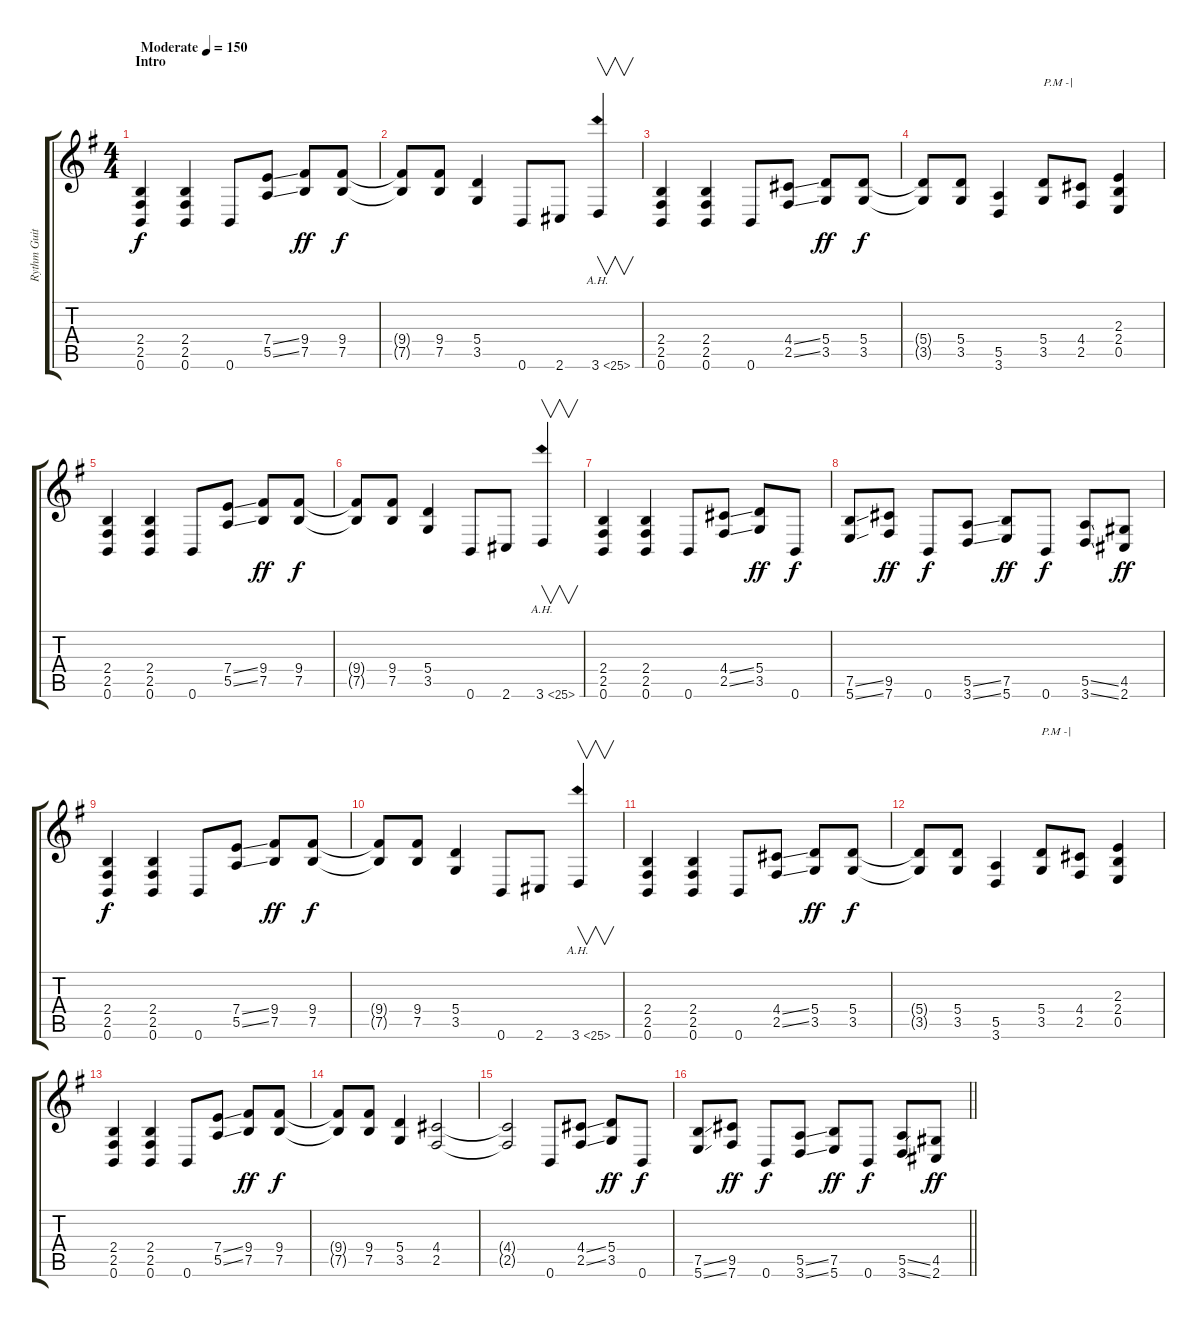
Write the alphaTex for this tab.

\track ("Rythm Guitar 2" "Rythm Guit") {instrument distortionguitar}
\staff {score tabs}
\tuning (B3 Gb3 D3 A2 E2 B1) {hide}
\ts (4 4)
\section ("" "Intro")
\tempo (150 "Moderate")
\clef g2
\ks g
(2.4 2.5 0.6).4{dy f instrument distortionguitar} (2.4 2.5 0.6).4 0.6.8 (7.4{ss} 5.5{ss}).8 (9.4 7.5).8{dy ff} (9.4 7.5).8{dy f} |
(9.4{t} 7.5{t}).8 (9.4 7.5).8 (5.4 3.5).4 0.6.8 2.6.8 3.6{ah 22}.4{v} |
(2.4 2.5 0.6).4 (2.4 2.5 0.6).4 0.6.8 (4.4{ss} 2.5{ss}).8 (5.4 3.5).8{dy ff} (5.4 3.5).8{dy f} |
(5.4{t} 3.5{t}).8 (5.4 3.5).8 (5.5 3.6).4 (5.4 3.5).8{txt "P.M -|"} (4.4 2.5).8 (2.3 2.4 0.5).4 |
(2.4 2.5 0.6).4 (2.4 2.5 0.6).4 0.6.8 (7.4{ss} 5.5{ss}).8 (9.4 7.5).8{dy ff} (9.4 7.5).8{dy f} |
(9.4{t} 7.5{t}).8 (9.4 7.5).8 (5.4 3.5).4 0.6.8 2.6.8 3.6{ah 22}.4{v} |
(2.4 2.5 0.6).4 (2.4 2.5 0.6).4 0.6.8 (4.4{ss} 2.5{ss}).8 (5.4 3.5).8{dy ff} 0.6.8{dy f} |
(7.5{ss} 5.6{ss}).8 (9.5 7.6).8{dy ff} 0.6.8{dy f} (5.5{ss} 3.6{ss}).8 (7.5 5.6).8{dy ff} 0.6.8{dy f} (5.5{ss} 3.6{ss}).8 (4.5 2.6).8{dy ff} |
(2.4 2.5 0.6).4{dy f} (2.4 2.5 0.6).4 0.6.8 (7.4{ss} 5.5{ss}).8 (9.4 7.5).8{dy ff} (9.4 7.5).8{dy f} |
(9.4{t} 7.5{t}).8 (9.4 7.5).8 (5.4 3.5).4 0.6.8 2.6.8 3.6{ah 22}.4{v} |
(2.4 2.5 0.6).4 (2.4 2.5 0.6).4 0.6.8 (4.4{ss} 2.5{ss}).8 (5.4 3.5).8{dy ff} (5.4 3.5).8{dy f} |
(5.4{t} 3.5{t}).8 (5.4 3.5).8 (5.5 3.6).4 (5.4 3.5).8{txt "P.M -|"} (4.4 2.5).8 (2.3 2.4 0.5).4 |
(2.4 2.5 0.6).4 (2.4 2.5 0.6).4 0.6.8 (7.4{ss} 5.5{ss}).8 (9.4 7.5).8{dy ff} (9.4 7.5).8{dy f} |
(9.4{t} 7.5{t}).8 (9.4 7.5).8 (5.4 3.5).4 (4.4 2.5).2 |
(4.4{t} 2.5{t}).2 0.6.8 (4.4{ss} 2.5{ss}).8 (5.4 3.5).8{dy ff} 0.6.8{dy f} |
\barLineRight lightlight
(7.5{ss} 5.6{ss}).8 (9.5 7.6).8{dy ff} 0.6.8{dy f} (5.5{ss} 3.6{ss}).8 (7.5 5.6).8{dy ff} 0.6.8{dy f} (5.5{ss} 3.6{ss}).8 (4.5 2.6).8{dy ff}
